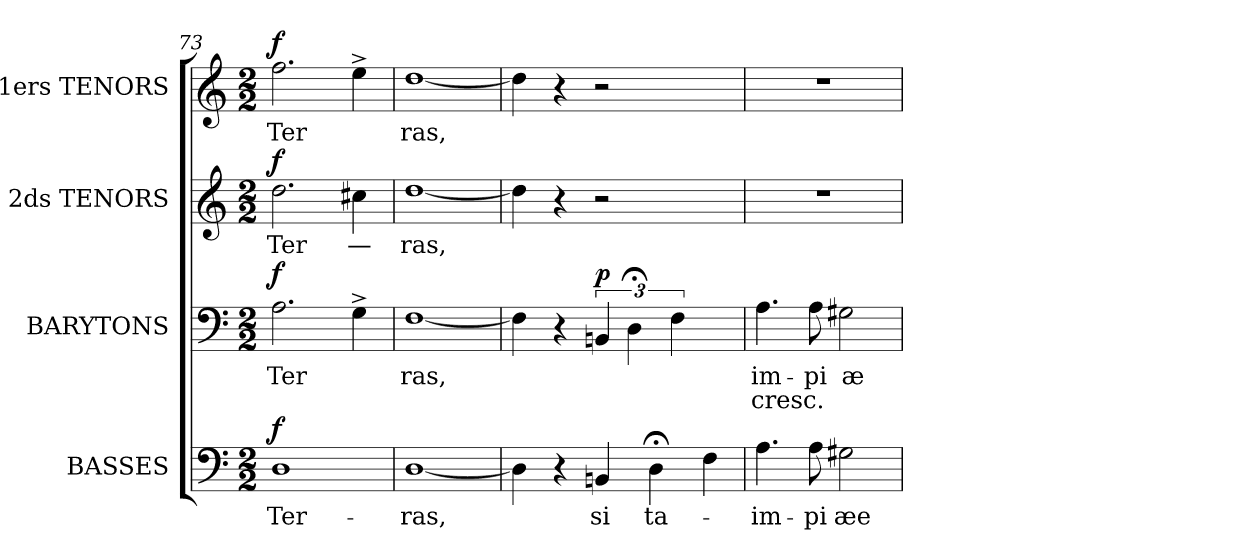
**kern	**text	**dynam	**kern	**text	**text	**dynam	**kern	**text	**dynam	**kern	**text	**dynam
*part4	*part4	*part4	*part3	*part3	*part3	*part3	*part2	*part2	*part2	*part1	*part1	*part1
*staff4	*staff4	*staff4	*staff3	*staff3	*staff3	*staff3	*staff2	*staff2	*staff2	*staff1	*staff1	*staff1
*I"BASSES	*	*	*I"BARYTONS	*	*	*	*I"2ds TENORS	*	*	*I"1ers TENORS	*	*
*I'BAS.	*	*	*I'BAR.	*	*	*	*	*	*	*	*	*
*clefF4	*	*	*clefF4	*	*	*	*clefG2	*	*	*clefG2	*	*
*k[]	*	*	*k[]	*	*	*	*k[]	*	*	*k[]	*	*
*M2/2	*	*	*M2/2	*	*	*	*M2/2	*	*	*M2/2	*	*
=73	=73	=73	=73	=73	=73	=73	=73	=73	=73	=73	=73	=73
!	!	!LO:DY:a	!	!	!	!LO:DY:a	!	!	!LO:DY:a	!	!	!LO:DY:a
1Di/	Ter-	f	2.Ai\	Ter	.	f	2.ddi\	Ter	f	2.ffi\	Ter	f
.	.	.	4G^>i\	.	.	.	4cc#Xi\	—	.	4ee^>i\	--	.
=74	=74	=74	=74	=74	=74	=74	=74	=74	=74	=74	=74	=74
[1Di/	ras,	.	[1Fi/	ras,	.	.	[1ddi/	ras,	.	[1ddi/	ras,	.
=75	=75	=75	=75	=75	=75	=75	=75	=75	=75	=75	=75	=75
4Di\]	.	.	4Fi\]	.	.	.	4ddi\]	.	.	4ddi\]	.	.
4r	.	.	4r	.	.	.	4r	.	.	4r	.	.
!	!	!	!	!	!	!LO:DY:a	!	!	!	!	!	!
4BBni/	si	.	6BBni/	.	.	p	2r	.	.	2r	.	.
.	.	.	6D;i\	.	.	.	.	.	.	.	.	.
4D;i\	ta-	.	.	.	.	.	.	.	.	.	.	.
.	.	.	6Fi\	.	.	.	.	.	.	.	.	.
4Fj\	.	.	4ryy	.	.	.	4ryy	.	.	4ryy	.	.
!!LO:LB:g=z
=76	=76	=76	=76	=76	=76	=76	=76	=76	=76	=76	=76	=76
4.Ai\	im-	.	4.Ai\	im-	cresc.	.	1r	.	.	1r	.	.
8Ai\	pi	.	8Ai\	pi	.	.	.	.	.	.	.	.
2G#Xi\	æe	.	2G#Xi\	æ	.	.	.	.	.	.	.	.
=	=	=	=	=	=	=	=	=	=	=	=	=
*-	*-	*-	*-	*-	*-	*-	*-	*-	*-	*-	*-	*-
